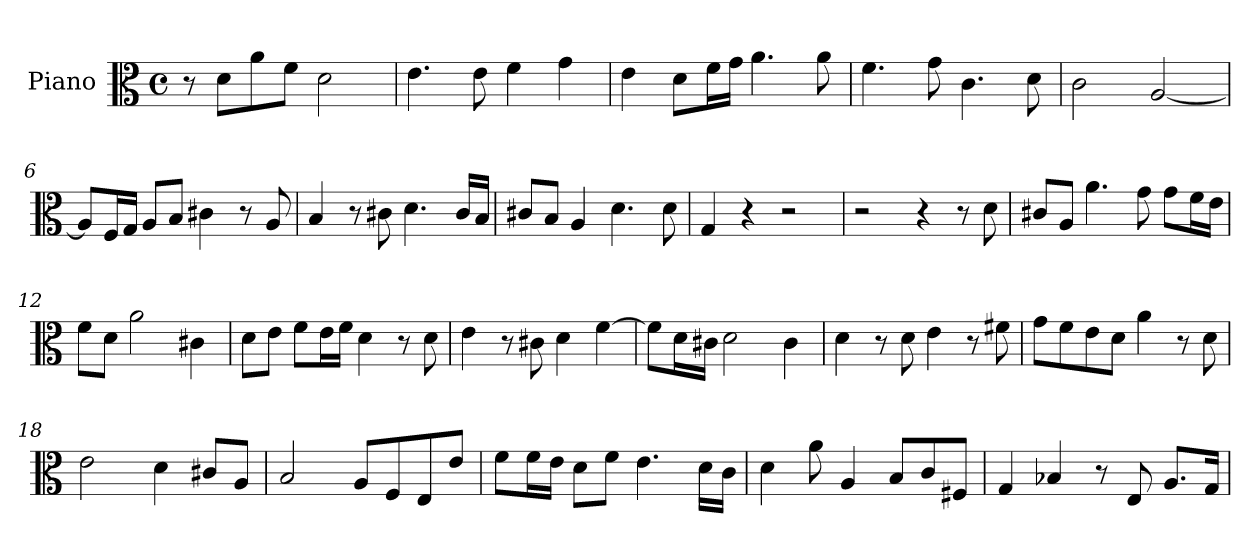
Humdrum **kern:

**kern
*part1
*staff1
*I"Piano
*I'Pno.
*clefC3
*k[]
*M4/4
*met(c)
=1
8r
8d\L
8a\
8f\J
2d\
=2
4.e\
8e\
4f\
4g\
=3
4e\
8d\L
16f\L
16g\JJ
4.a\
8a\
=4
4.f\
8g\
4.c\
8d\
=5
2c\
[2A/
=6
8A/L]
16F/L
16G/JJ
8A/L
8B/J
4c#X\
8r
8A/
!!LO:LB:g=z
=7
4B/
8r
8c#X\
4.d\
16c#/LL
16B/JJ
=8
8c#X/L
8B/J
4A/
4.d\
8d\
=9
4G/
4r
2r
=10
2r
4r
8r
8d\
=11
8c#X/L
8A/J
4.a\
8g\
8g\L
16f\L
16e\JJ
=12
8f\L
8d\J
2a\
4c#X\
!!LO:LB:g=z
=13
8d\L
8e\J
8f\L
16e\L
16f\JJ
4d\
8r
8d\
=14
4e\
8r
8c#X\
4d\
[4f\
=15
8f\L]
16d\L
16c#X\JJ
2d\
4c#\
=16
4d\
8r
8d\
4e\
8r
8f#X\
=17
8g\L
8f\
8e\
8d\J
4a\
8r
8d\
=18
2e\
4d\
8c#X/L
8A/J
!!LO:LB:g=z
=19
2B/
8A/L
8F/
8E/
8e/J
=20
8f\L
16f\L
16e\JJ
8d\L
8f\J
4.e\
16d\LL
16c\JJ
=21
4d\
8a\
4A/
8B/L
8c/
8F#X/J
=22
4G/
4B-X/
8r
8E/
8.A/L
16G/Jk
=
*-
